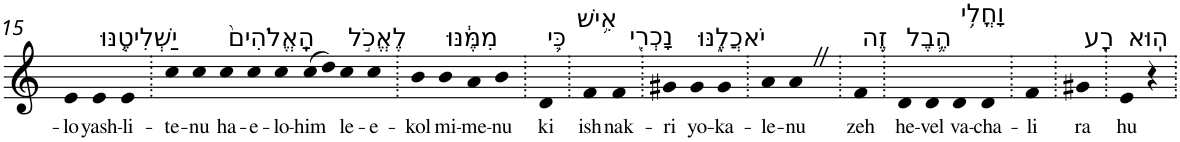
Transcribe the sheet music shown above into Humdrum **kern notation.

**kern	**text
*part1	*part1
*staff1	*staff1
*I"Piano	*
*I'Pno	*
!!LO:PB:g=z
*clefG2	*
*k[]	*
=15	=15
!	!LO:LY:b
4e	-lo
!LO:TX:a:t=יַשְׁלִיטֶ֤נּוּ	!
!	!LO:LY:b
4e	yash-
!	!LO:LY:b
4e	-li-
=16.	=16.
!	!LO:LY:b
4cc	-te-
!	!LO:LY:b
4cc	-nu
!LO:TX:a:t=הָֽאֱלֹהִים֙	!
!	!LO:LY:b
4cc	ha-
!	!LO:LY:b
4cc	-e-
!	!LO:LY:b
4cc	-lo-
!	!LO:LY:b
(>8cc	-him
8dd)	.
!LO:TX:a:t=לֶאֱכֹ֣ל	!
!	!LO:LY:b
4cc	le-
!	!LO:LY:b
4cc	-e-
=17.	=17.
!	!LO:LY:b
4b	-kol
!LO:TX:a:t=מִמֶּ֔נּוּ	!
!	!LO:LY:b
4b	mi-
!	!LO:LY:b
4a	-me-
!	!LO:LY:b
4b	-nu
=18.	=18.
!LO:TX:a:t=כִּ֛י	!
!	!LO:LY:b
4d	ki
=19.	=19.
!LO:TX:a:t=אִ֥ישׁ	!
!	!LO:LY:b
4f	ish
!LO:TX:a:t=נָכְרִ֖י	!
!	!LO:LY:b
4f	nak-
=20.	=20.
!	!LO:LY:b
4g#X	-ri
!LO:TX:a:t=יֹאכֲלֶ֑נּוּ	!
!	!LO:LY:b
4g#	yo-
!	!LO:LY:b
4g#	-ka-
=21.	=21.
!	!LO:LY:b
4a	-le-
!	!LO:LY:b
4aZ	-nu
=22.	=22.
!LO:TX:a:t=זֶ֥ה	!
!	!LO:LY:b
4f	zeh
=23.	=23.
!LO:TX:a:t=הֶ֛בֶל	!
!	!LO:LY:b
4d	he-
!	!LO:LY:b
4d	-vel
!LO:TX:a:t=וָחֳלִ֥י	!
!	!LO:LY:b
4d	va-
!	!LO:LY:b
4d	-cha-
=24.	=24.
!	!LO:LY:b
4f	-li
=25.	=25.
!LO:TX:a:t=רָ֖ע	!
!	!LO:LY:b
4g#X	ra
=26.	=26.
!LO:TX:a:t=הֽוּא	!
!	!LO:LY:b
4e	hu
4r	.
=.	=.
*-	*-
